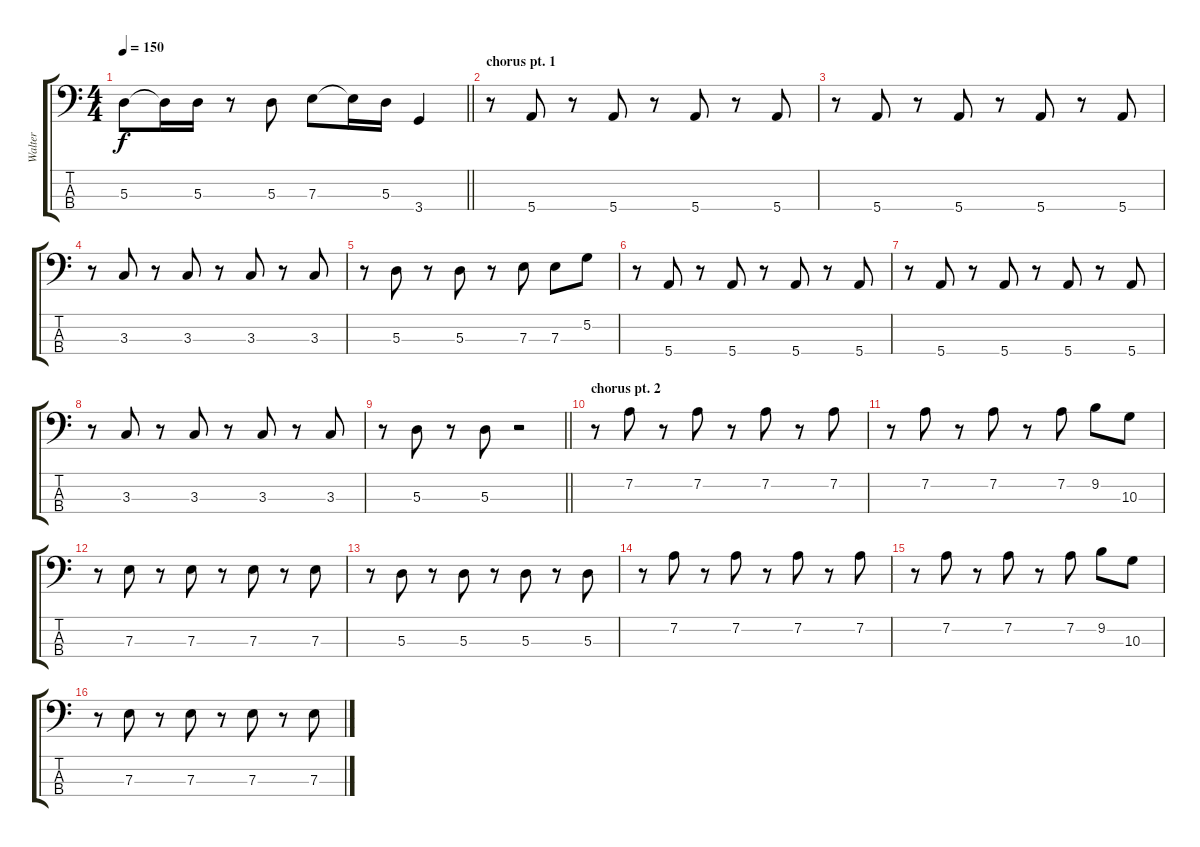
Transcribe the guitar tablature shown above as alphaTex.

\track ("Walter" "Walter") {instrument electricbassfinger}
\staff {score tabs}
\tuning (G2 D2 A1 E1) {hide}
\ts (4 4)
\tempo 150
\clef f4
\barLineRight lightlight
\ks c
5.3.8{dy f} 5.3{t}.16 5.3.16 r.8 5.3.8 7.3.8 7.3{t}.16 5.3.16 3.4.4 |
\section ("" "chorus pt. 1")
r.8 5.4.8 r.8 5.4.8 r.8 5.4.8 r.8 5.4.8 |
r.8 5.4.8 r.8 5.4.8 r.8 5.4.8 r.8 5.4.8 |
r.8 3.3.8 r.8 3.3.8 r.8 3.3.8 r.8 3.3.8 |
r.8 5.3.8 r.8 5.3.8 r.8 7.3.8 7.3.8 5.2.8 |
r.8 5.4.8 r.8 5.4.8 r.8 5.4.8 r.8 5.4.8 |
r.8 5.4.8 r.8 5.4.8 r.8 5.4.8 r.8 5.4.8 |
r.8 3.3.8 r.8 3.3.8 r.8 3.3.8 r.8 3.3.8 |
\barLineRight lightlight
r.8 5.3.8 r.8 5.3.8 r.2 |
\section ("" "chorus pt. 2")
r.8 7.2.8 r.8 7.2.8 r.8 7.2.8 r.8 7.2.8 |
r.8 7.2.8 r.8 7.2.8 r.8 7.2.8 9.2.8 10.3.8 |
r.8 7.3.8 r.8 7.3.8 r.8 7.3.8 r.8 7.3.8 |
r.8 5.3.8 r.8 5.3.8 r.8 5.3.8 r.8 5.3.8 |
r.8 7.2.8 r.8 7.2.8 r.8 7.2.8 r.8 7.2.8 |
r.8 7.2.8 r.8 7.2.8 r.8 7.2.8 9.2.8 10.3.8 |
r.8 7.3.8 r.8 7.3.8 r.8 7.3.8 r.8 7.3.8
